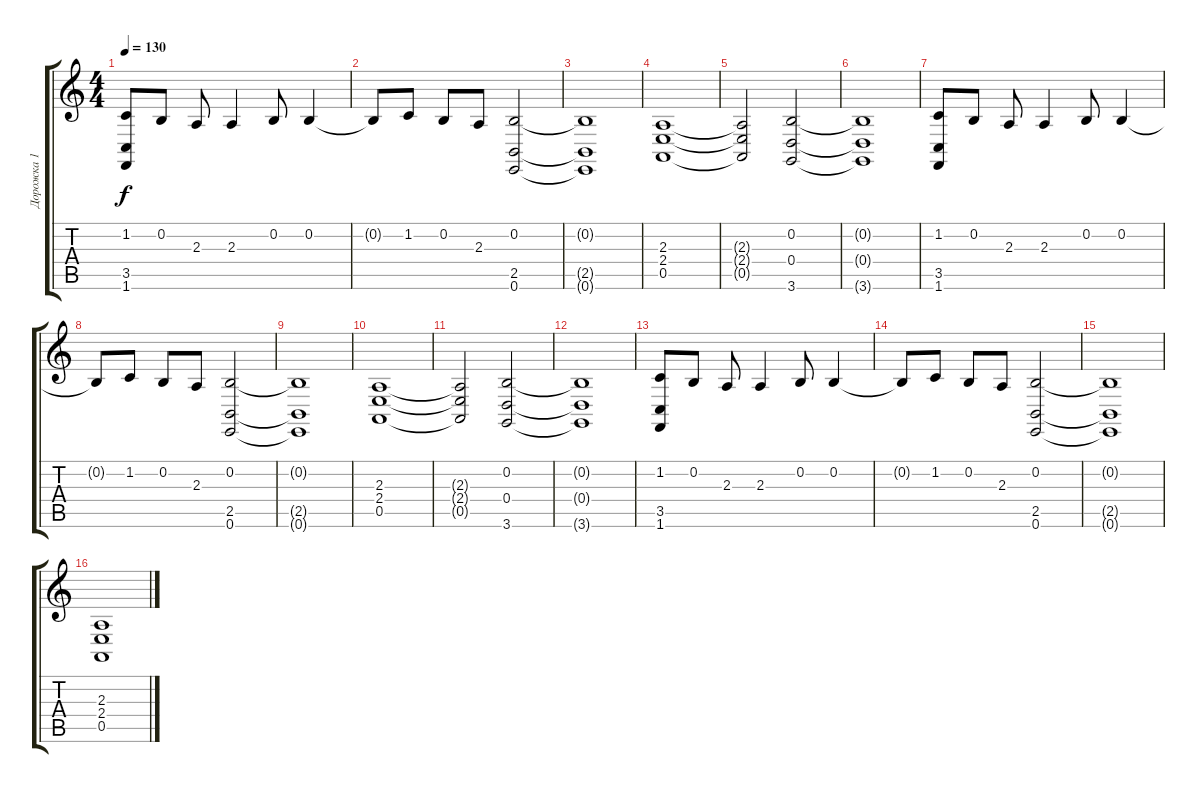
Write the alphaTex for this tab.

\track ("Дорожка 1" "Дорожка 1") {instrument churchorgan}
\staff {score tabs}
\tuning (E4 B3 G3 D3 A2 E2) {hide}
\ts (4 4)
\tempo 130
\clef g2
\ks c
(1.2 3.5 1.6).8{dy f} 0.2.8 2.3.8 2.3.4 0.2.8 0.2.4 |
0.2{t}.8 1.2.8 0.2.8 2.3.8 (0.2 2.5 0.6).2 |
(0.2{t} 2.5{t} 0.6{t}).1 |
(2.3 2.4 0.5).1 |
(2.3{t} 2.4{t} 0.5{t}).2 (0.2 0.4 3.6).2 |
(0.2{t} 0.4{t} 3.6{t}).1 |
(1.2 3.5 1.6).8 0.2.8 2.3.8 2.3.4 0.2.8 0.2.4 |
0.2{t}.8 1.2.8 0.2.8 2.3.8 (0.2 2.5 0.6).2 |
(0.2{t} 2.5{t} 0.6{t}).1 |
(2.3 2.4 0.5).1 |
(2.3{t} 2.4{t} 0.5{t}).2 (0.2 0.4 3.6).2 |
(0.2{t} 0.4{t} 3.6{t}).1 |
(1.2 3.5 1.6).8 0.2.8 2.3.8 2.3.4 0.2.8 0.2.4 |
0.2{t}.8 1.2.8 0.2.8 2.3.8 (0.2 2.5 0.6).2 |
(0.2{t} 2.5{t} 0.6{t}).1 |
(2.3 2.4 0.5).1
